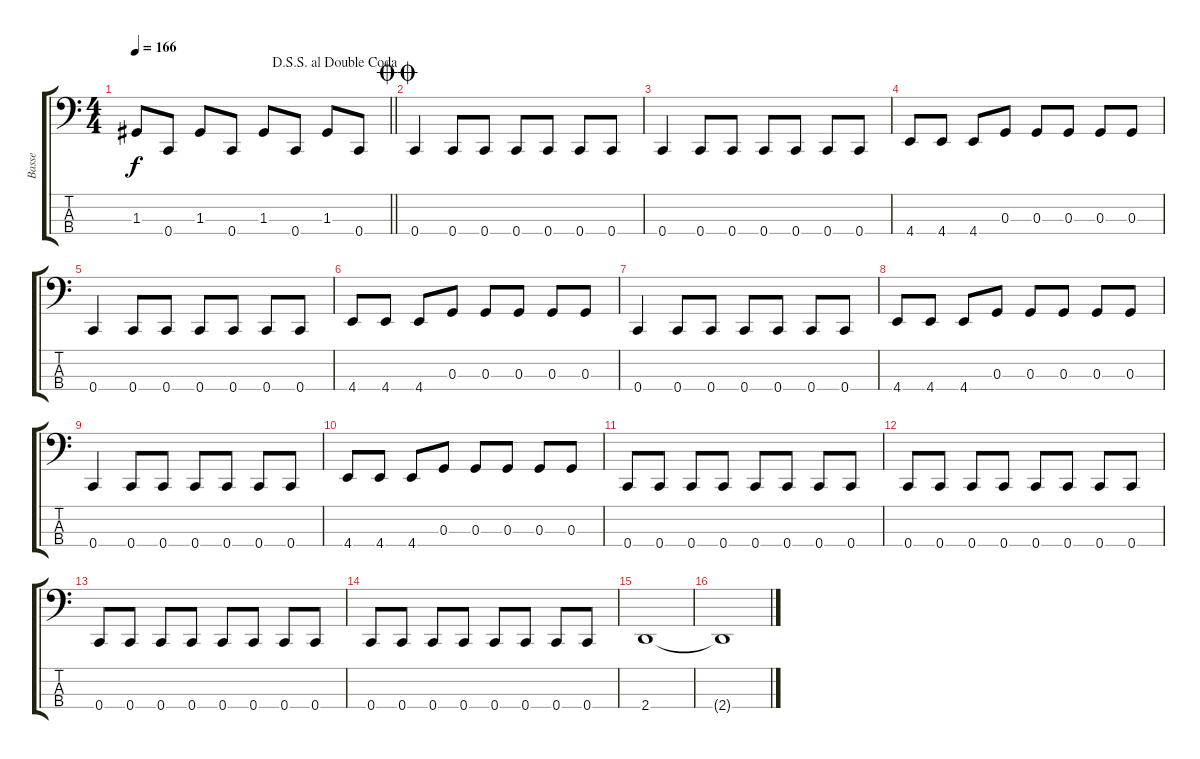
\track ("Basse" "Basse") {instrument electricbassfinger}
\staff {score tabs}
\tuning (G2 C2 G1 C1) {hide}
\ts (4 4)
\jump dalsegnosegnoaldoublecoda
\tempo 166
\clef f4
\barLineRight lightlight
\ks c
1.3.8{dy f} 0.4.8 1.3.8 0.4.8 1.3.8 0.4.8 1.3.8 0.4.8 |
\jump doublecoda
0.4.4 0.4.8 0.4.8 0.4.8 0.4.8 0.4.8 0.4.8 |
0.4.4 0.4.8 0.4.8 0.4.8 0.4.8 0.4.8 0.4.8 |
4.4.8 4.4.8 4.4.8 0.3.8 0.3.8 0.3.8 0.3.8 0.3.8 |
0.4.4 0.4.8 0.4.8 0.4.8 0.4.8 0.4.8 0.4.8 |
4.4.8 4.4.8 4.4.8 0.3.8 0.3.8 0.3.8 0.3.8 0.3.8 |
0.4.4 0.4.8 0.4.8 0.4.8 0.4.8 0.4.8 0.4.8 |
4.4.8 4.4.8 4.4.8 0.3.8 0.3.8 0.3.8 0.3.8 0.3.8 |
0.4.4 0.4.8 0.4.8 0.4.8 0.4.8 0.4.8 0.4.8 |
4.4.8 4.4.8 4.4.8 0.3.8 0.3.8 0.3.8 0.3.8 0.3.8 |
0.4.8 0.4.8 0.4.8 0.4.8 0.4.8 0.4.8 0.4.8 0.4.8 |
0.4.8 0.4.8 0.4.8 0.4.8 0.4.8 0.4.8 0.4.8 0.4.8 |
0.4.8 0.4.8 0.4.8 0.4.8 0.4.8 0.4.8 0.4.8 0.4.8 |
0.4.8 0.4.8 0.4.8 0.4.8 0.4.8 0.4.8 0.4.8 0.4.8 |
2.4.1 |
2.4{t}.1
